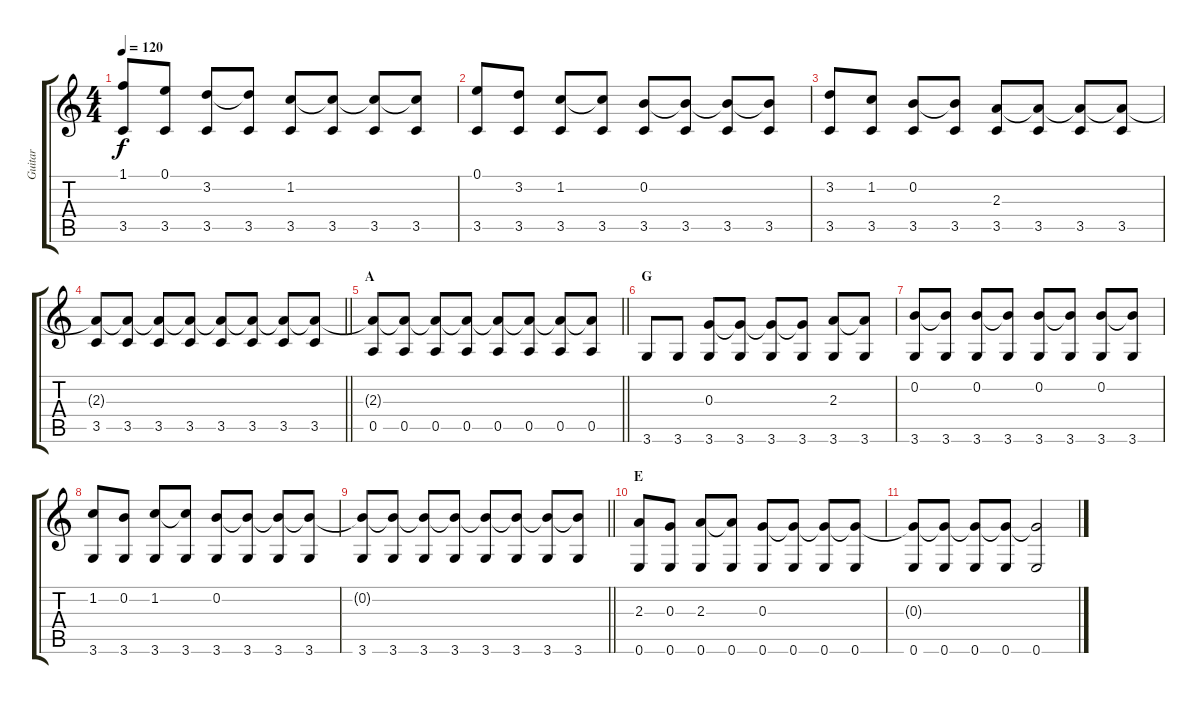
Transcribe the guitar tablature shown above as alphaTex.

\track ("Guitar" "Guitar") {instrument acousticguitarsteel}
\staff {score tabs}
\tuning (E4 B3 G3 D3 A2 E2) {hide}
\ts (4 4)
\tempo 120
\clef g2
\ks c
(1.1 3.5).8{dy f} (0.1 3.5).8 (3.2 3.5).8 (3.2{t} 3.5).8 (1.2 3.5).8 (1.2{t} 3.5).8 (1.2{t} 3.5).8 (1.2{t} 3.5).8 |
(0.1 3.5).8 (3.2 3.5).8 (1.2 3.5).8 (1.2{t} 3.5).8 (0.2 3.5).8 (0.2{t} 3.5).8 (0.2{t} 3.5).8 (0.2{t} 3.5).8 |
(3.2 3.5).8 (1.2 3.5).8 (0.2 3.5).8 (0.2{t} 3.5).8 (2.3 3.5).8 (2.3{t} 3.5).8 (2.3{t} 3.5).8 (2.3{t} 3.5).8 |
\barLineRight lightlight
(2.3{t} 3.5).8 (2.3{t} 3.5).8 (2.3{t} 3.5).8 (2.3{t} 3.5).8 (2.3{t} 3.5).8 (2.3{t} 3.5).8 (2.3{t} 3.5).8 (2.3{t} 3.5).8 |
\section ("" "A")
\barLineRight lightlight
(2.3{t} 0.5).8 (2.3{t} 0.5).8 (2.3{t} 0.5).8 (2.3{t} 0.5).8 (2.3{t} 0.5).8 (2.3{t} 0.5).8 (2.3{t} 0.5).8 (2.3{t} 0.5).8 |
\section ("" "G")
3.6.8 3.6.8 (0.3 3.6).8 (0.3{t} 3.6).8 (0.3{t} 3.6).8 (0.3{t} 3.6).8 (2.3 3.6).8 (2.3{t} 3.6).8 |
(0.2 3.6).8 (0.2{t} 3.6).8 (0.2 3.6).8 (0.2{t} 3.6).8 (0.2 3.6).8 (0.2{t} 3.6).8 (0.2 3.6).8 (0.2{t} 3.6).8 |
(1.2 3.6).8 (0.2 3.6).8 (1.2 3.6).8 (1.2{t} 3.6).8 (0.2 3.6).8 (0.2{t} 3.6).8 (0.2{t} 3.6).8 (0.2{t} 3.6).8 |
\barLineRight lightlight
(0.2{t} 3.6).8 (0.2{t} 3.6).8 (0.2{t} 3.6).8 (0.2{t} 3.6).8 (0.2{t} 3.6).8 (0.2{t} 3.6).8 (0.2{t} 3.6).8 (0.2{t} 3.6).8 |
\section ("" "E")
(2.3 0.6).8 (0.3 0.6).8 (2.3 0.6).8 (2.3{t} 0.6).8 (0.3 0.6).8 (0.3{t} 0.6).8 (0.3{t} 0.6).8 (0.3{t} 0.6).8 |
(0.3{t} 0.6).8 (0.3{t} 0.6).8 (0.3{t} 0.6).8 (0.3{t} 0.6).8 (0.3{t} 0.6).2
